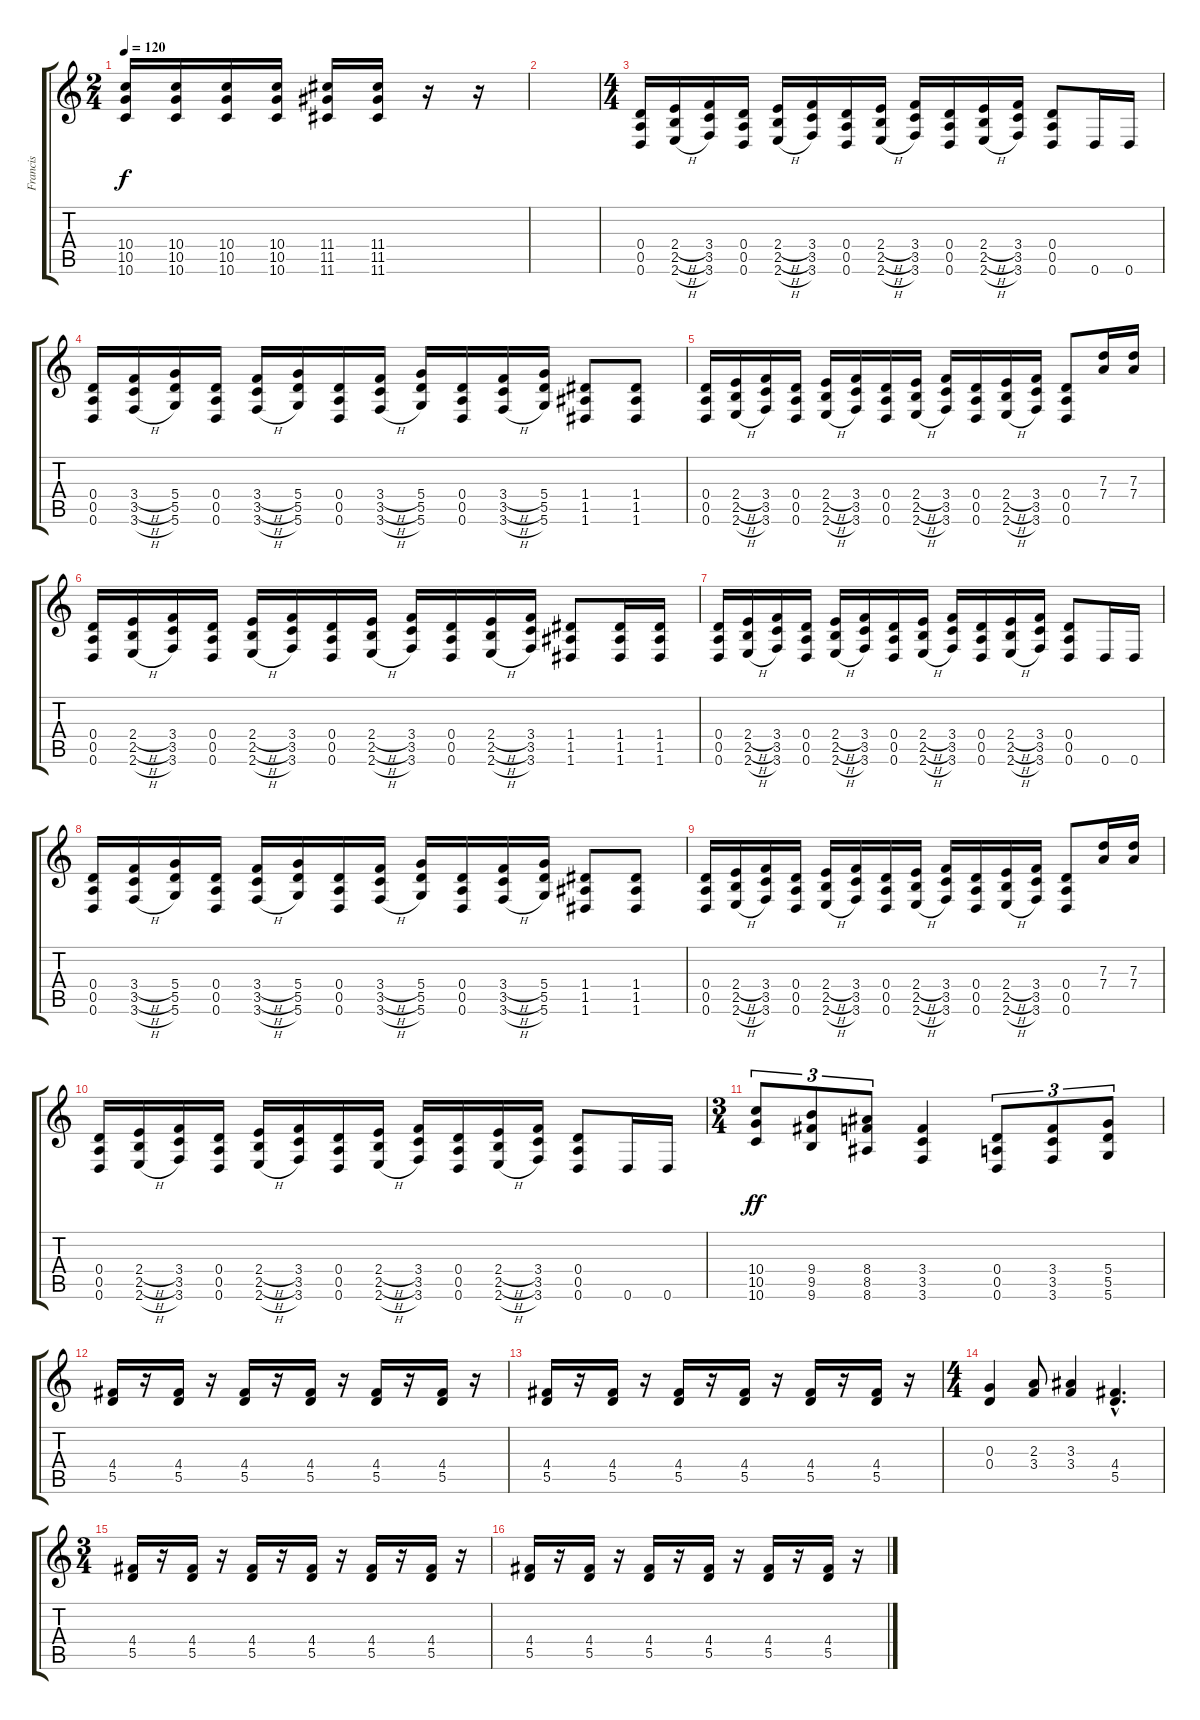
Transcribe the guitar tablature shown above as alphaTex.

\track ("Francis" "Francis") {instrument distortionguitar}
\staff {score tabs}
\tuning (E4 B3 G3 D3 A2 D2) {hide}
\ts (2 4)
\tempo 120
\clef g2
\ks c
(10.4 10.5 10.6).16{dy f} (10.4 10.5 10.6).16 (10.4 10.5 10.6).16 (10.4 10.5 10.6).16 (11.4 11.5 11.6).16 (11.4 11.5 11.6).16 r.16 r.16 |
|
\ts (4 4)
(0.4 0.5 0.6).16 (2.4{h} 2.5{h} 2.6{h}).16 (3.4 3.5 3.6).16 (0.4 0.5 0.6).16 (2.4{h} 2.5{h} 2.6{h}).16 (3.4 3.5 3.6).16 (0.4 0.5 0.6).16 (2.4{h} 2.5{h} 2.6{h}).16 (3.4 3.5 3.6).16 (0.4 0.5 0.6).16 (2.4{h} 2.5{h} 2.6{h}).16 (3.4 3.5 3.6).16 (0.4 0.5 0.6).8 0.6.16 0.6.16 |
(0.4 0.5 0.6).16 (3.4{h} 3.5{h} 3.6{h}).16 (5.4 5.5 5.6).16 (0.4 0.5 0.6).16 (3.4{h} 3.5{h} 3.6{h}).16 (5.4 5.5 5.6).16 (0.4 0.5 0.6).16 (3.4{h} 3.5{h} 3.6{h}).16 (5.4 5.5 5.6).16 (0.4 0.5 0.6).16 (3.4{h} 3.5{h} 3.6{h}).16 (5.4 5.5 5.6).16 (1.4 1.5 1.6).8 (1.4 1.5 1.6).8 |
(0.4 0.5 0.6).16 (2.4{h} 2.5{h} 2.6{h}).16 (3.4 3.5 3.6).16 (0.4 0.5 0.6).16 (2.4{h} 2.5{h} 2.6{h}).16 (3.4 3.5 3.6).16 (0.4 0.5 0.6).16 (2.4{h} 2.5{h} 2.6{h}).16 (3.4 3.5 3.6).16 (0.4 0.5 0.6).16 (2.4{h} 2.5{h} 2.6{h}).16 (3.4 3.5 3.6).16 (0.4 0.5 0.6).8 (7.3 7.4).16 (7.3 7.4).16 |
(0.4 0.5 0.6).16 (2.4{h} 2.5{h} 2.6{h}).16 (3.4 3.5 3.6).16 (0.4 0.5 0.6).16 (2.4{h} 2.5{h} 2.6{h}).16 (3.4 3.5 3.6).16 (0.4 0.5 0.6).16 (2.4{h} 2.5{h} 2.6{h}).16 (3.4 3.5 3.6).16 (0.4 0.5 0.6).16 (2.4{h} 2.5{h} 2.6{h}).16 (3.4 3.5 3.6).16 (1.4 1.5 1.6).8 (1.4 1.5 1.6).16 (1.4 1.5 1.6).16 |
(0.4 0.5 0.6).16 (2.4{h} 2.5{h} 2.6{h}).16 (3.4 3.5 3.6).16 (0.4 0.5 0.6).16 (2.4{h} 2.5{h} 2.6{h}).16 (3.4 3.5 3.6).16 (0.4 0.5 0.6).16 (2.4{h} 2.5{h} 2.6{h}).16 (3.4 3.5 3.6).16 (0.4 0.5 0.6).16 (2.4{h} 2.5{h} 2.6{h}).16 (3.4 3.5 3.6).16 (0.4 0.5 0.6).8 0.6.16 0.6.16 |
(0.4 0.5 0.6).16 (3.4{h} 3.5{h} 3.6{h}).16 (5.4 5.5 5.6).16 (0.4 0.5 0.6).16 (3.4{h} 3.5{h} 3.6{h}).16 (5.4 5.5 5.6).16 (0.4 0.5 0.6).16 (3.4{h} 3.5{h} 3.6{h}).16 (5.4 5.5 5.6).16 (0.4 0.5 0.6).16 (3.4{h} 3.5{h} 3.6{h}).16 (5.4 5.5 5.6).16 (1.4 1.5 1.6).8 (1.4 1.5 1.6).8 |
(0.4 0.5 0.6).16 (2.4{h} 2.5{h} 2.6{h}).16 (3.4 3.5 3.6).16 (0.4 0.5 0.6).16 (2.4{h} 2.5{h} 2.6{h}).16 (3.4 3.5 3.6).16 (0.4 0.5 0.6).16 (2.4{h} 2.5{h} 2.6{h}).16 (3.4 3.5 3.6).16 (0.4 0.5 0.6).16 (2.4{h} 2.5{h} 2.6{h}).16 (3.4 3.5 3.6).16 (0.4 0.5 0.6).8 (7.3 7.4).16 (7.3 7.4).16 |
(0.4 0.5 0.6).16 (2.4{h} 2.5{h} 2.6{h}).16 (3.4 3.5 3.6).16 (0.4 0.5 0.6).16 (2.4{h} 2.5{h} 2.6{h}).16 (3.4 3.5 3.6).16 (0.4 0.5 0.6).16 (2.4{h} 2.5{h} 2.6{h}).16 (3.4 3.5 3.6).16 (0.4 0.5 0.6).16 (2.4{h} 2.5{h} 2.6{h}).16 (3.4 3.5 3.6).16 (0.4 0.5 0.6).8 0.6.16 0.6.16 |
\ts (3 4)
(10.4 10.5 10.6).8{tu (3 2) dy ff} (9.4 9.5 9.6).8{tu (3 2)} (8.4 8.5 8.6).8{tu (3 2)} (3.4 3.5 3.6).4 (0.4 0.5 0.6).8{tu (3 2)} (3.4 3.5 3.6).8{tu (3 2)} (5.4 5.5 5.6).8{tu (3 2)} |
(4.4 5.5).16 r.16 (4.4 5.5).16 r.16 (4.4 5.5).16 r.16 (4.4 5.5).16 r.16 (4.4 5.5).16 r.16 (4.4 5.5).16 r.16 |
(4.4 5.5).16 r.16 (4.4 5.5).16 r.16 (4.4 5.5).16 r.16 (4.4 5.5).16 r.16 (4.4 5.5).16 r.16 (4.4 5.5).16 r.16 |
\ts (4 4)
(0.3 0.4).4 (2.3 3.4).8 (3.3 3.4).4 (4.4{hac} 5.5{hac}).4{d} |
\ts (3 4)
(4.4 5.5).16 r.16 (4.4 5.5).16 r.16 (4.4 5.5).16 r.16 (4.4 5.5).16 r.16 (4.4 5.5).16 r.16 (4.4 5.5).16 r.16 |
(4.4 5.5).16 r.16 (4.4 5.5).16 r.16 (4.4 5.5).16 r.16 (4.4 5.5).16 r.16 (4.4 5.5).16 r.16 (4.4 5.5).16 r.16
